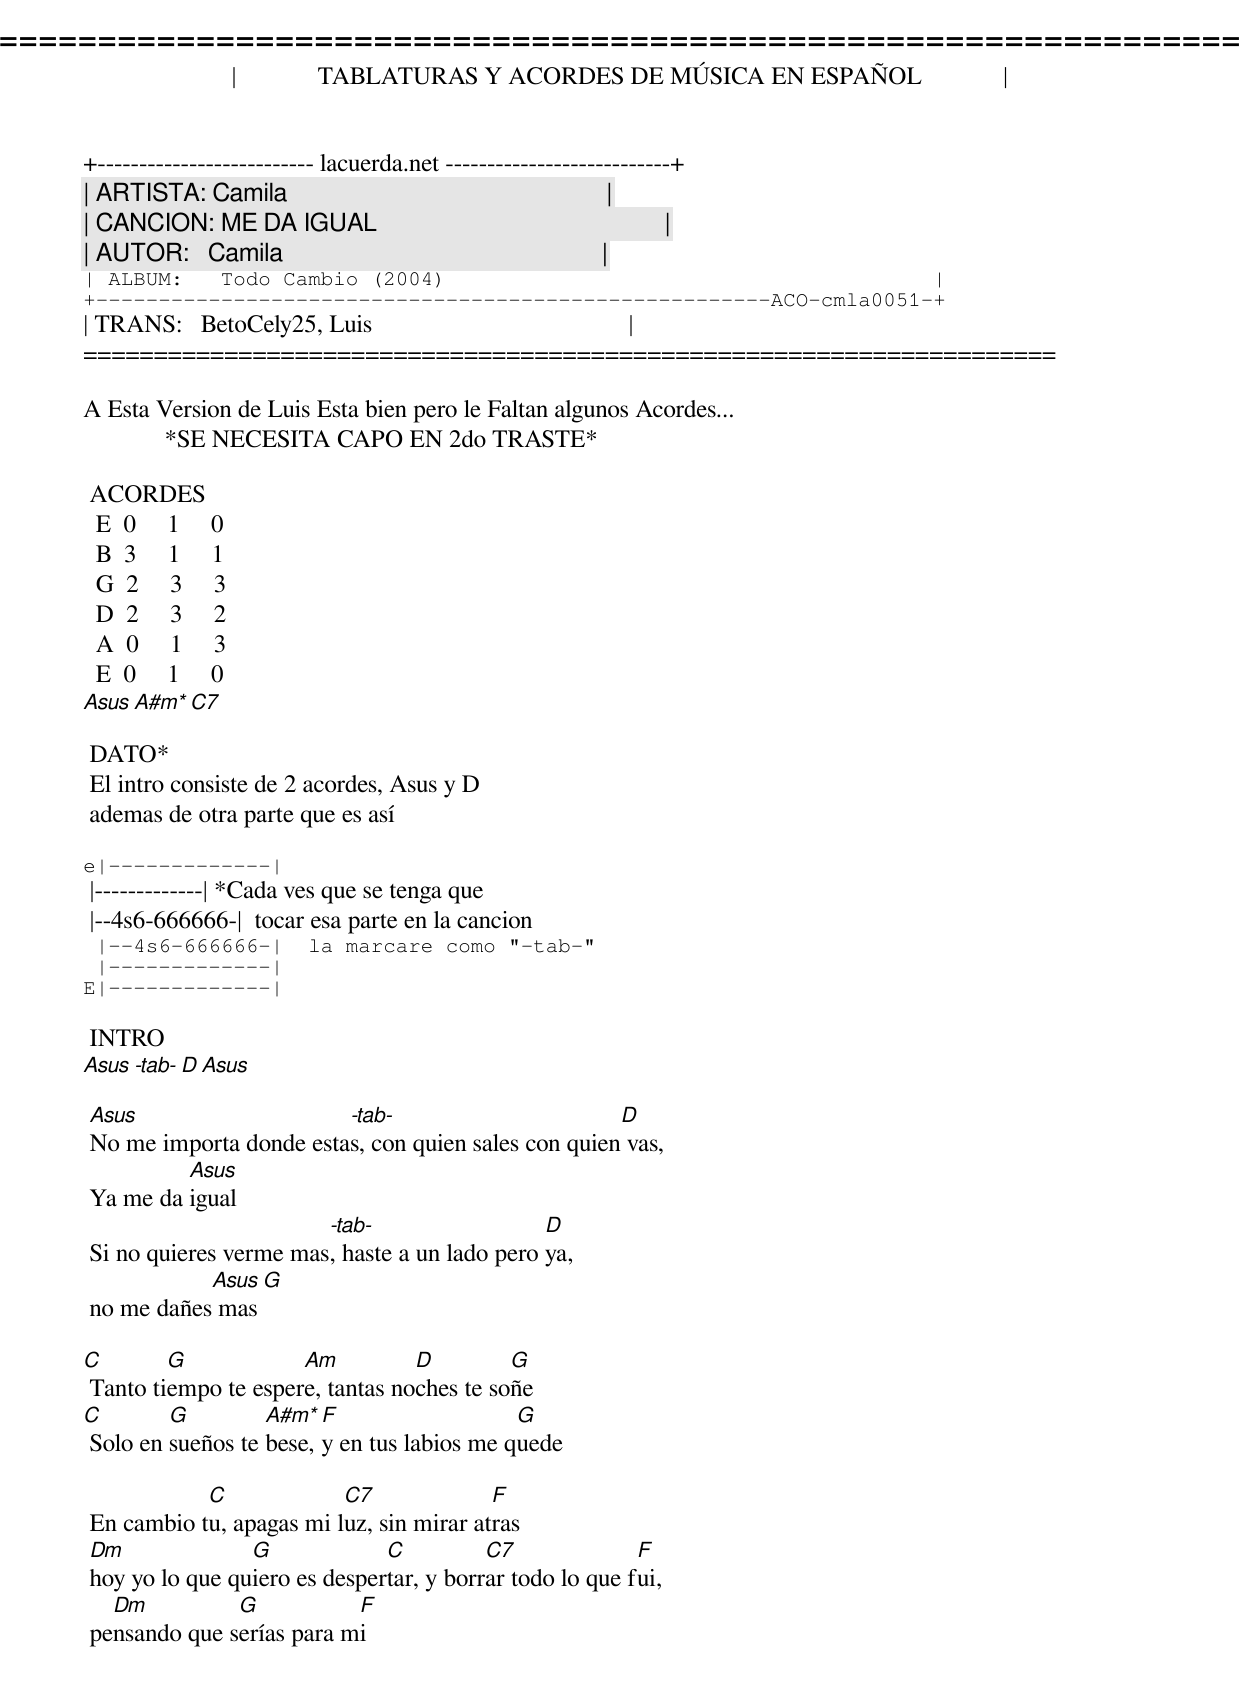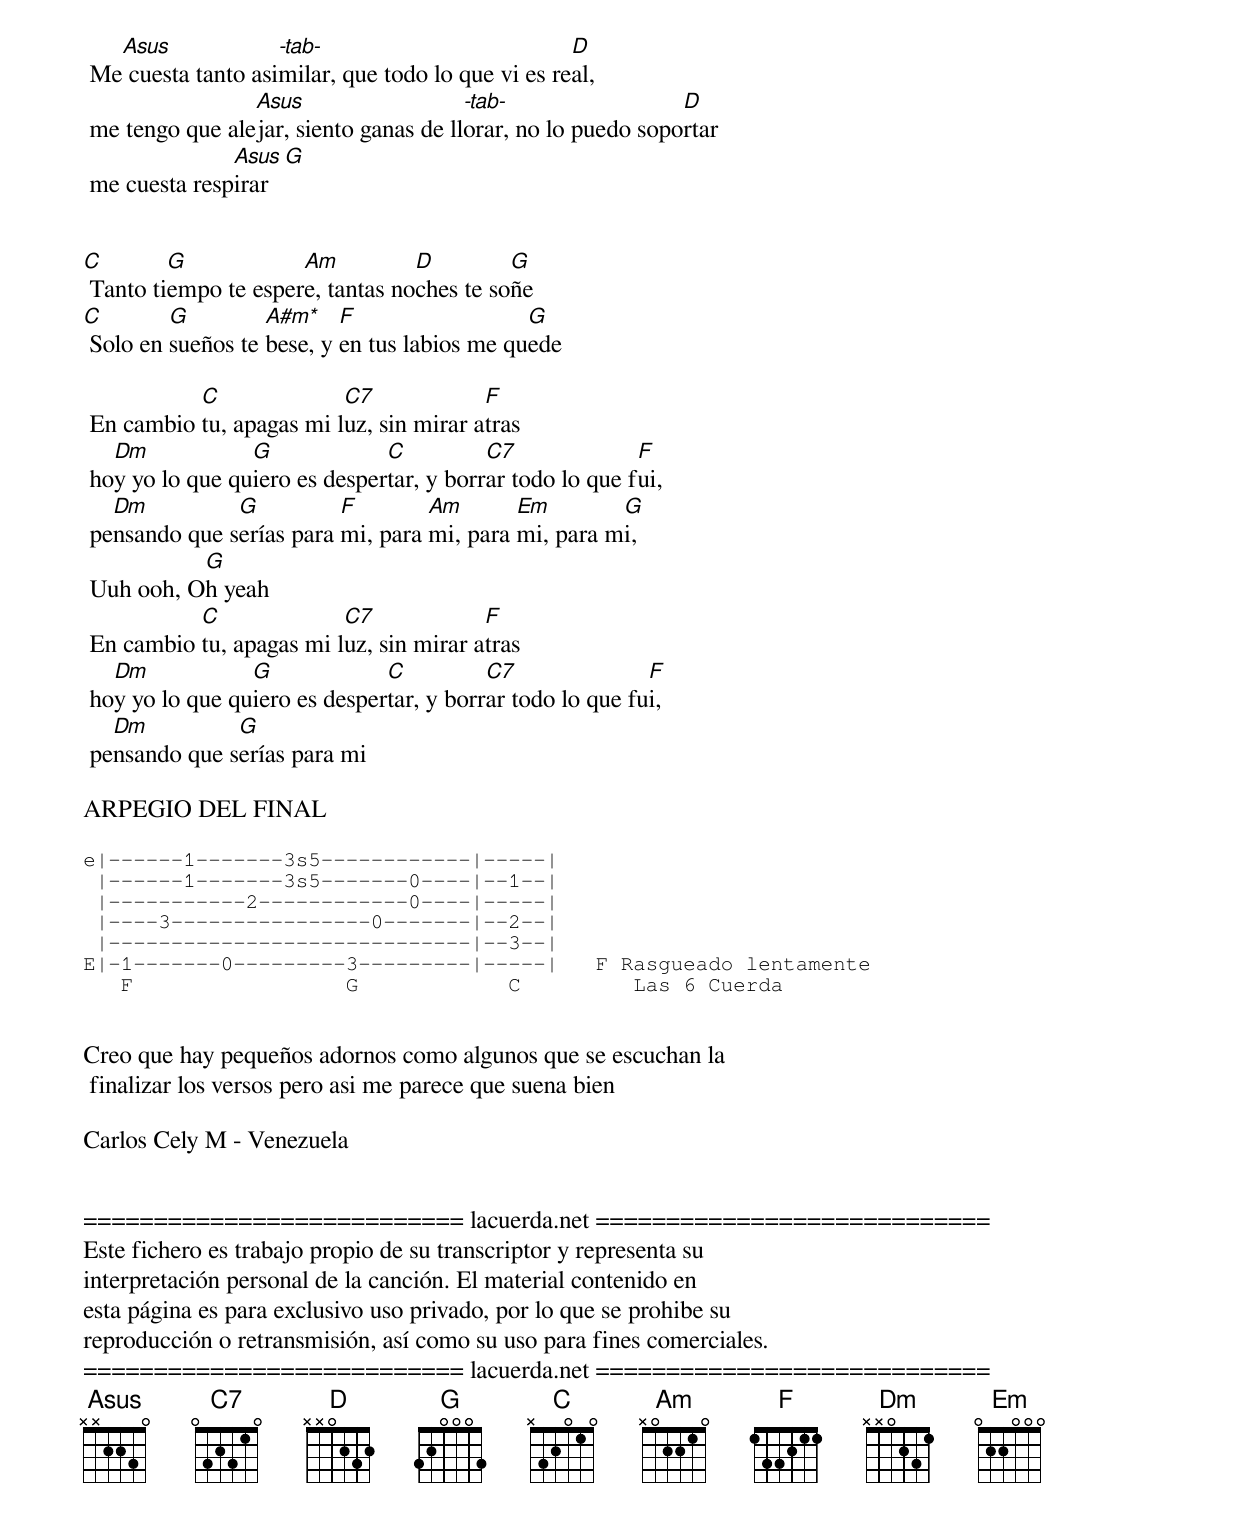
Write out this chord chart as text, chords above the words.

=====================================================================
|             TABLATURAS Y ACORDES DE MÚSICA EN ESPAÑOL             |
+-------------------------- lacuerda.net ---------------------------+
| ARTISTA: Camila                                                   |
| CANCION: ME DA IGUAL                                              |
| AUTOR:   Camila                                                   |
| ALBUM:   Todo Cambio (2004)                                       |
+------------------------------------------------------ACO-cmla0051-+
| TRANS:   BetoCely25, Luis                                         |
=====================================================================

A Esta Version de Luis Esta bien pero le Faltan algunos Acordes...
             *SE NECESITA CAPO EN 2do TRASTE*

 ACORDES
  E  0     1     0
  B  3     1     1
  G  2     3     3
  D  2     3     2
  A  0     1     3
  E  0     1     0
   Asus   A#m*   C7

 DATO*
 El intro consiste de 2 acordes, Asus y D
 ademas de otra parte que es así

e|-------------|
 |-------------| *Cada ves que se tenga que
 |--4s6-666666-|  tocar esa parte en la cancion
 |--4s6-666666-|  la marcare como "-tab-"
 |-------------|
E|-------------|

 INTRO
 Asus -tab- D Asus

 Asus                    -tab-                       D
 No me importa donde estas, con quien sales con quien vas,
          Asus
 Ya me da igual
                        -tab-                  D
 Si no quieres verme mas, haste a un lado pero ya,
            Asus G
 no me dañes mas

C        G            Am          D         G
 Tanto tiempo te espere, tantas noches te soñe
C        G         A#m*  F                   G
 Solo en sueños te bese, y en tus labios me quede

            C             C7              F
 En cambio tu, apagas mi luz, sin mirar atras
 Dm              G             C          C7              F
 hoy yo lo que quiero es despertar, y borrar todo lo que fui,
   Dm          G           F
 pensando que serías para mi

   Asus             -tab-                          D
 Me cuesta tanto asimilar, que todo lo que vi es real,
                 Asus                   -tab-                 D
 me tengo que alejar, siento ganas de llorar, no lo puedo soportar
               Asus G
 me cuesta respirar


C        G            Am          D         G
 Tanto tiempo te espere, tantas noches te soñe
C        G         A#m*    F                  G
 Solo en sueños te bese, y en tus labios me quede

           C              C7             F
 En cambio tu, apagas mi luz, sin mirar atras
   Dm            G             C          C7              F
 hoy yo lo que quiero es despertar, y borrar todo lo que fui,
   Dm          G          F        Am       Em        G
 pensando que serías para mi, para mi, para mi, para mi,
           G
 Uuh ooh, Oh yeah
           C              C7             F
 En cambio tu, apagas mi luz, sin mirar atras
   Dm            G             C          C7               F
 hoy yo lo que quiero es despertar, y borrar todo lo que fui,
   Dm          G
 pensando que serías para mi

ARPEGIO DEL FINAL

e|------1-------3s5------------|-----|
 |------1-------3s5-------0----|--1--|
 |-----------2------------0----|-----|
 |----3----------------0-------|--2--|
 |-----------------------------|--3--|
E|-1-------0---------3---------|-----|   F Rasgueado lentamente
   F                 G            C         Las 6 Cuerda


Creo que hay pequeños adornos como algunos que se escuchan la
 finalizar los versos pero asi me parece que suena bien

Carlos Cely M - Venezuela


=========================== lacuerda.net ============================
Este fichero es trabajo propio de su transcriptor y representa su
interpretación personal de la canción. El material contenido en
esta página es para exclusivo uso privado, por lo que se prohibe su
reproducción o retransmisión, así como su uso para fines comerciales.
=========================== lacuerda.net ============================
